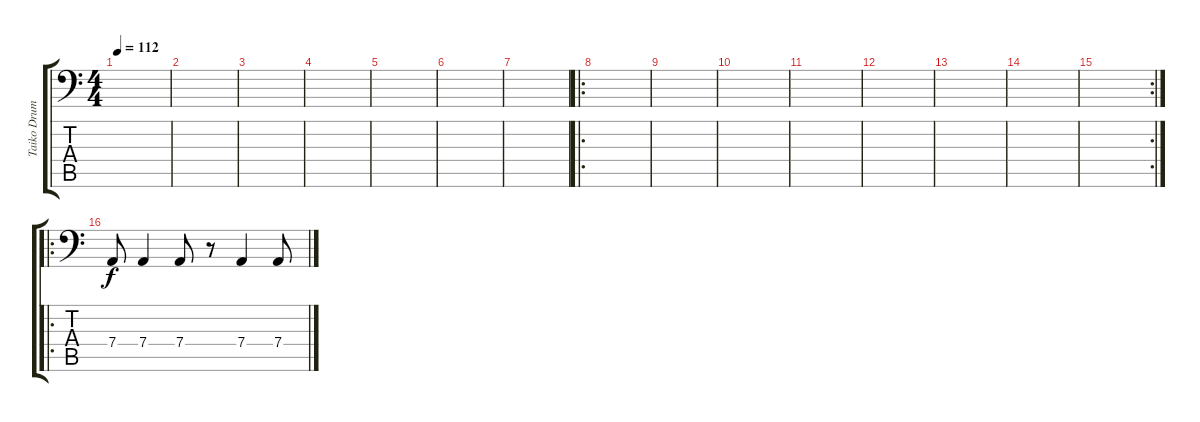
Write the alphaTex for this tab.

\track ("Taiko Drum" "Taiko Drum") {instrument taikodrum}
\staff {score tabs}
\tuning (E3 B2 G2 D2 A1 E1) {hide}
\ts (4 4)
\tempo 112
\clef f4
\ks c
|
|
|
|
|
|
|
\ro
|
|
|
|
|
|
|
\rc 2
|
\ro
7.4.8 7.4.4 7.4.8 r.8 7.4.4 7.4.8
